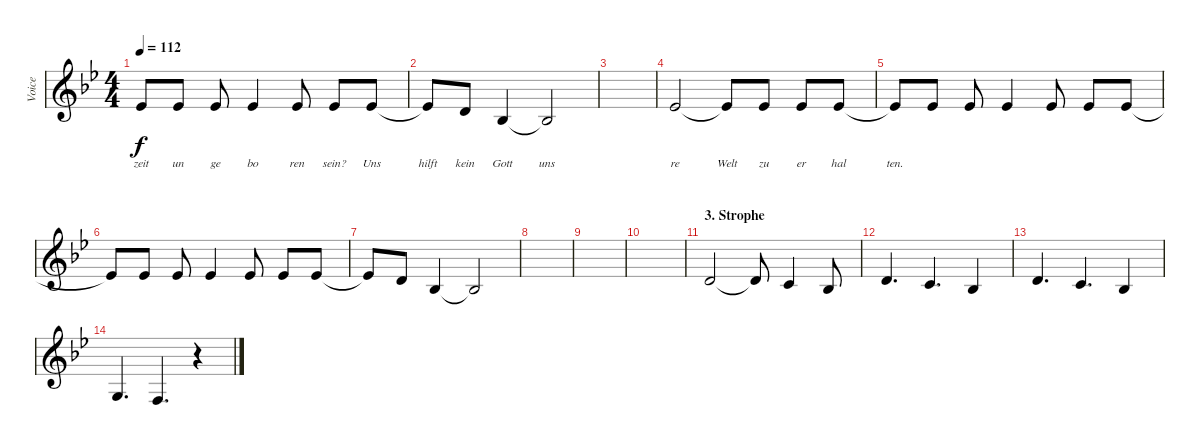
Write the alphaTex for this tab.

\track ("Voice" "Voice") {instrument tenorsax}
\staff {score}
\tuning (E4 B3 G3 D3 A2 E2) {hide}
\ts (4 4)
\tempo 112
\clef g2
\ks bb
4.2{t}.8{lyrics (0 "zeit") lyrics (1 "") lyrics (2 "") lyrics (3 "") lyrics (4 "") dy f} 4.2.8{lyrics (0 "un") lyrics (1 "") lyrics (2 "") lyrics (3 "") lyrics (4 "")} 4.2.8{lyrics (0 "ge") lyrics (1 "") lyrics (2 "") lyrics (3 "") lyrics (4 "")} 4.2.4{lyrics (0 "bo") lyrics (1 "") lyrics (2 "") lyrics (3 "") lyrics (4 "")} 4.2.8{lyrics (0 "ren") lyrics (1 "") lyrics (2 "") lyrics (3 "") lyrics (4 "")} 4.2.8{lyrics (0 "sein?") lyrics (1 "") lyrics (2 "") lyrics (3 "") lyrics (4 "")} 4.2.8{lyrics (0 "Uns") lyrics (1 "") lyrics (2 "") lyrics (3 "") lyrics (4 "")} |
4.2{t}.8{lyrics (0 "hilft") lyrics (1 "") lyrics (2 "") lyrics (3 "") lyrics (4 "")} 3.2.8{lyrics (0 "kein") lyrics (1 "") lyrics (2 "") lyrics (3 "") lyrics (4 "")} 3.3.4{lyrics (0 "Gott") lyrics (1 "") lyrics (2 "") lyrics (3 "") lyrics (4 "")} 3.3{t}.2{lyrics (0 "uns") lyrics (1 "") lyrics (2 "") lyrics (3 "") lyrics (4 "")} |
|
4.2.2{lyrics (0 "re") lyrics (1 "") lyrics (2 "") lyrics (3 "") lyrics (4 "")} 4.2{t}.8{lyrics (0 "Welt") lyrics (1 "") lyrics (2 "") lyrics (3 "") lyrics (4 "")} 4.2.8{lyrics (0 "zu") lyrics (1 "") lyrics (2 "") lyrics (3 "") lyrics (4 "")} 4.2.8{lyrics (0 "er") lyrics (1 "") lyrics (2 "") lyrics (3 "") lyrics (4 "")} 4.2.8{lyrics (0 "hal") lyrics (1 "") lyrics (2 "") lyrics (3 "") lyrics (4 "")} |
4.2{t}.8{lyrics (0 "ten.") lyrics (1 "") lyrics (2 "") lyrics (3 "") lyrics (4 "")} 4.2.8 4.2.8 4.2.4 4.2.8 4.2.8 4.2.8 |
4.2{t}.8 4.2.8 4.2.8 4.2.4 4.2.8 4.2.8 4.2.8 |
4.2{t}.8 3.2.8 3.3.4 3.3{t}.2 |
|
|
|
\section ("" "3. Strophe")
3.2.2 3.2{t}.8 1.2.4 3.3.8 |
3.2.4{d} 1.2.4{d} 3.3.4 |
3.2.4{d} 1.2.4{d} 3.3.4 |
0.3.4{d} 3.4.4{d} r.4
